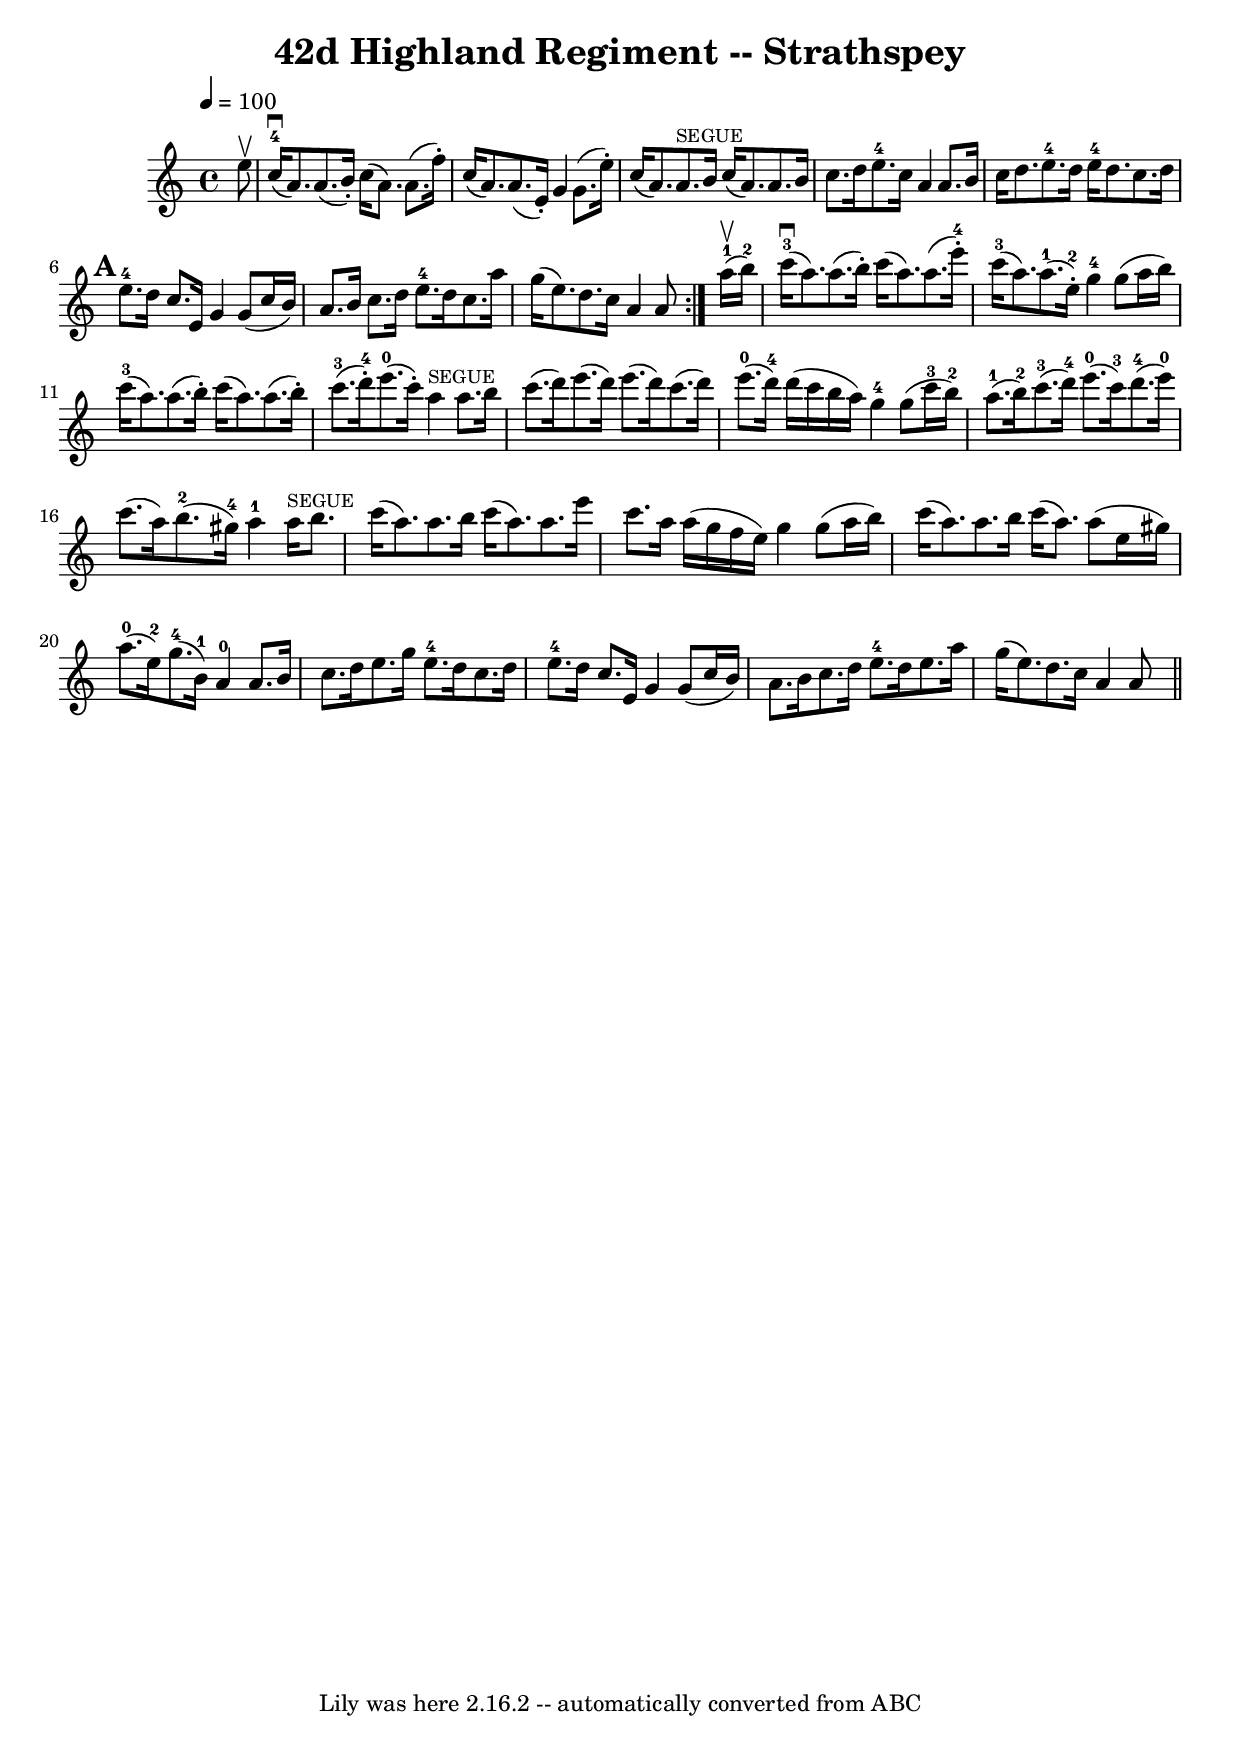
\version "2.16.2"
\include "Mammoth.ily"
\header {
  %% book = "Ryan's Mammoth Collection"
  crossRefNumber = "1"
  footnotes = "\\\\161 962"
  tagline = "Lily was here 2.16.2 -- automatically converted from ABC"
  title = "42d Highland Regiment -- Strathspey"

}
voicedefault =  {
  \override Staff.TimeSignature #'style = #'C
  \override Score.SpacingSpanner #'common-shortest-duration = #(ly:make-moment 1 2)
  \time 4/4
  \tempo 4=100
  
  \key a \minor

  \partial 8
  
  \repeat volta 2 {
     e''8^\upbow  |
    c''16-4[(^\downbow a'8.) a'8. (b'16-.)] c''16 (a'8.) a'8. (f''16-.) |
    c''16[(a'8.) a'8. (e'16-.)] g'4 g'8. (e''16-.) |
    c''16[(a'8.) a'8.^\segue b'16] c''16[(a'8.) a'8. b'16] |
    c''8.[d''16 e''8.-4 c''16] a'4 a'8. b'16 |
    c''16[d''8. e''8.-4 d''16] e''16-4[d''8. c''8. d''16] |
    \mark \default     e''8.-4[d''16] c''8.[e'16] g'4 g'8(c''16 b'16)   |
    a'8. b'16 c''8. d''16 e''8.-4[d''16 c''8. a''16] |
    g''16[(e''8.) d''8. c''16] a'4 a'8
    
  }
  a''16-1^\upbow(b''16-2) |
  c'''16-3[(^\downbow a''8.) a''8. (b''16-.)] c'''16[(a''8.) a''8. (e'''16-4-.)] |
  c'''16-3[(a''8.) a''8.-1(e''16-2-.)] g''4-4 g''8 (a''16 b''16) |
  c'''16-3[(a''8.) a''8. (b''16-.)] c'''16[(a''8.) a''8. (b''16-.)] |
  c'''8.-3[(d'''16-4-.) e'''8.-0(c'''16-.)] a''4^\segue a''8. b''16 |
  c'''8.[(d'''16) e'''8. (d'''16)] e'''8.[(d'''16) c'''8. (d'''16)] |
  e'''8.-0(d'''16-4) d'''16 (c'''16 b''16 a''16) g''4-4 g''8 (c'''16-3 b''16-2) |
  a''8.-1[(b''16-2) c'''8.-3(d'''16-4)] e'''8.-0[(c'''16-3) d'''8.-4(e'''16-0)] |
  c'''8.[(a''16) b''8.-2(gis''16-4)] a''4-1 a''16^\segue b''8. |
  c'''16[(a''8.) a''8. b''16] c'''16[(a''8.) a''8. e'''16] |
  c'''8. a''16 a''16 (g''16 f''16 e''16) g''4 g''8 (a''16 b''16) |
  c'''16[(a''8.) a''8. b''16] c'''16 (a''8.) a''8 (e''16 gis''16) |
  a''8.-0[(e''16-2) g''8.-4(b'16-1)] a'4-0 a'8. b'16 |
  c''8.[d''16 e''8. g''16] e''8.-4[d''16 c''8. d''16] |
  e''8.-4 d''16 c''8. e'16 g'4 g'8 (c''16 b'16) |
  a'8.[b'16 c''8. d''16] e''8.-4[d''16 e''8. a''16] |
  g''16[(e''8.) d''8. c''16] a'4 a'8 s8 | \bar "||"

}

\score{
  <<
    \context Staff="default"
    {
      \voicedefault
      
    }
  >>
  \layout {
    
  }
  \midi {
  }

}
